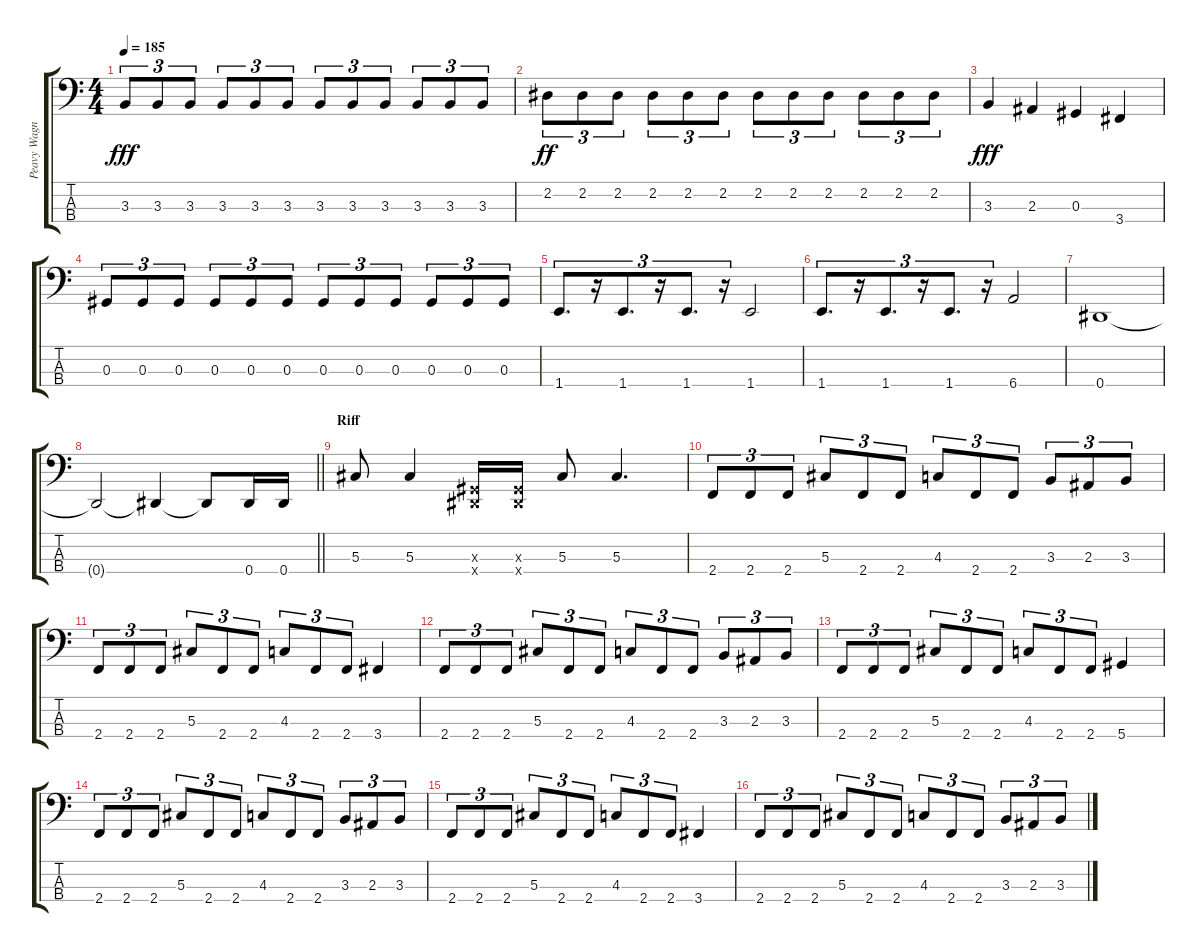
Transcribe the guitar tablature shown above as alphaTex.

\track ("Peavy Wagner (bass)" "Peavy Wagn") {instrument electricbassfinger}
\staff {score tabs}
\tuning (Gb2 Db2 Ab1 Eb1) {hide}
\ts (4 4)
\tempo 185
\clef f4
\ks c
3.3.8{tu (3 2) dy fff} 3.3.8{tu (3 2)} 3.3.8{tu (3 2)} 3.3.8{tu (3 2)} 3.3.8{tu (3 2)} 3.3.8{tu (3 2)} 3.3.8{tu (3 2)} 3.3.8{tu (3 2)} 3.3.8{tu (3 2)} 3.3.8{tu (3 2)} 3.3.8{tu (3 2)} 3.3.8{tu (3 2)} |
2.2.8{tu (3 2) dy ff} 2.2.8{tu (3 2)} 2.2.8{tu (3 2)} 2.2.8{tu (3 2)} 2.2.8{tu (3 2)} 2.2.8{tu (3 2)} 2.2.8{tu (3 2)} 2.2.8{tu (3 2)} 2.2.8{tu (3 2)} 2.2.8{tu (3 2)} 2.2.8{tu (3 2)} 2.2.8{tu (3 2)} |
3.3.4{dy fff} 2.3.4 0.3.4 3.4.4 |
0.3.8{tu (3 2)} 0.3.8{tu (3 2)} 0.3.8{tu (3 2)} 0.3.8{tu (3 2)} 0.3.8{tu (3 2)} 0.3.8{tu (3 2)} 0.3.8{tu (3 2)} 0.3.8{tu (3 2)} 0.3.8{tu (3 2)} 0.3.8{tu (3 2)} 0.3.8{tu (3 2)} 0.3.8{tu (3 2)} |
1.4.8{d tu (3 2)} r.16{tu (3 2)} 1.4.8{d tu (3 2)} r.16{tu (3 2)} 1.4.8{d tu (3 2)} r.16{tu (3 2)} 1.4.2 |
1.4.8{d tu (3 2)} r.16{tu (3 2)} 1.4.8{d tu (3 2)} r.16{tu (3 2)} 1.4.8{d tu (3 2)} r.16{tu (3 2)} 6.4.2 |
0.4.1 |
\barLineRight lightlight
0.4{t}.2 0.4{t}.4 0.4{t}.8 0.4.16 0.4.16 |
\section ("" "Riff")
5.3.8 5.3.4 (0.3{x} 0.4{x}).16 (0.3{x} 0.4{x}).16 5.3.8 5.3.4{d} |
2.4.8{tu (3 2)} 2.4.8{tu (3 2)} 2.4.8{tu (3 2)} 5.3.8{tu (3 2)} 2.4.8{tu (3 2)} 2.4.8{tu (3 2)} 4.3.8{tu (3 2)} 2.4.8{tu (3 2)} 2.4.8{tu (3 2)} 3.3.8{tu (3 2)} 2.3.8{tu (3 2)} 3.3.8{tu (3 2)} |
2.4.8{tu (3 2)} 2.4.8{tu (3 2)} 2.4.8{tu (3 2)} 5.3.8{tu (3 2)} 2.4.8{tu (3 2)} 2.4.8{tu (3 2)} 4.3.8{tu (3 2)} 2.4.8{tu (3 2)} 2.4.8{tu (3 2)} 3.4.4 |
2.4.8{tu (3 2)} 2.4.8{tu (3 2)} 2.4.8{tu (3 2)} 5.3.8{tu (3 2)} 2.4.8{tu (3 2)} 2.4.8{tu (3 2)} 4.3.8{tu (3 2)} 2.4.8{tu (3 2)} 2.4.8{tu (3 2)} 3.3.8{tu (3 2)} 2.3.8{tu (3 2)} 3.3.8{tu (3 2)} |
2.4.8{tu (3 2)} 2.4.8{tu (3 2)} 2.4.8{tu (3 2)} 5.3.8{tu (3 2)} 2.4.8{tu (3 2)} 2.4.8{tu (3 2)} 4.3.8{tu (3 2)} 2.4.8{tu (3 2)} 2.4.8{tu (3 2)} 5.4.4 |
2.4.8{tu (3 2)} 2.4.8{tu (3 2)} 2.4.8{tu (3 2)} 5.3.8{tu (3 2)} 2.4.8{tu (3 2)} 2.4.8{tu (3 2)} 4.3.8{tu (3 2)} 2.4.8{tu (3 2)} 2.4.8{tu (3 2)} 3.3.8{tu (3 2)} 2.3.8{tu (3 2)} 3.3.8{tu (3 2)} |
2.4.8{tu (3 2)} 2.4.8{tu (3 2)} 2.4.8{tu (3 2)} 5.3.8{tu (3 2)} 2.4.8{tu (3 2)} 2.4.8{tu (3 2)} 4.3.8{tu (3 2)} 2.4.8{tu (3 2)} 2.4.8{tu (3 2)} 3.4.4 |
2.4.8{tu (3 2)} 2.4.8{tu (3 2)} 2.4.8{tu (3 2)} 5.3.8{tu (3 2)} 2.4.8{tu (3 2)} 2.4.8{tu (3 2)} 4.3.8{tu (3 2)} 2.4.8{tu (3 2)} 2.4.8{tu (3 2)} 3.3.8{tu (3 2)} 2.3.8{tu (3 2)} 3.3.8{tu (3 2)}
